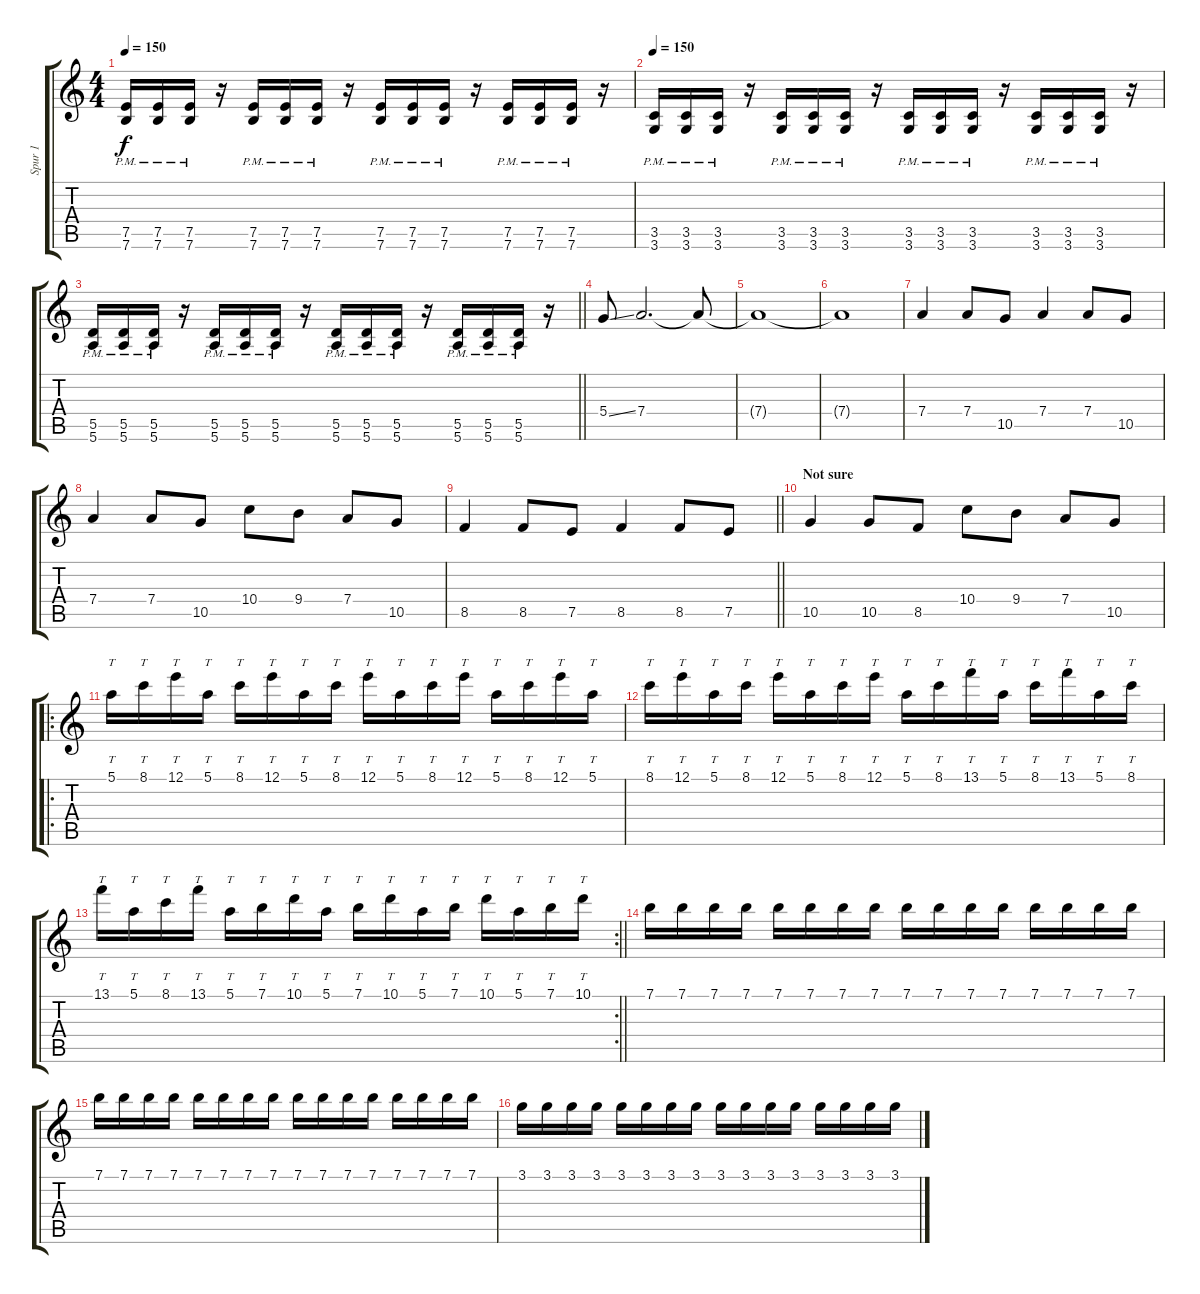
\track ("Spur 1" "Spur 1") {instrument overdrivenguitar}
\staff {score tabs}
\tuning (E4 B3 G3 D3 A2 E2) {hide}
\ts (4 4)
\tempo 150
\clef g2
\ks c
(7.5 7.6{pm}).16{dy f} (7.5 7.6{pm}).16 (7.5 7.6{pm}).16 r.16 (7.5 7.6{pm}).16 (7.5 7.6{pm}).16 (7.5 7.6{pm}).16 r.16 (7.5 7.6{pm}).16 (7.5 7.6{pm}).16 (7.5 7.6{pm}).16 r.16 (7.5 7.6{pm}).16 (7.5 7.6{pm}).16 (7.5 7.6{pm}).16 r.16 |
\tempo 150
(3.5 3.6{pm}).16 (3.5 3.6{pm}).16 (3.5 3.6{pm}).16 r.16 (3.5 3.6{pm}).16 (3.5 3.6{pm}).16 (3.5 3.6{pm}).16 r.16 (3.5 3.6{pm}).16 (3.5 3.6{pm}).16 (3.5 3.6{pm}).16 r.16 (3.5 3.6{pm}).16 (3.5 3.6{pm}).16 (3.5 3.6{pm}).16 r.16 |
\barLineRight lightlight
(5.5 5.6{pm}).16 (5.5 5.6{pm}).16 (5.5 5.6{pm}).16 r.16 (5.5 5.6{pm}).16 (5.5 5.6{pm}).16 (5.5 5.6{pm}).16 r.16 (5.5 5.6{pm}).16 (5.5 5.6{pm}).16 (5.5 5.6{pm}).16 r.16 (5.5 5.6{pm}).16 (5.5 5.6{pm}).16 (5.5 5.6{pm}).16 r.16 |
5.4{ss}.8 7.4.2{d} 7.4{t}.8 |
7.4{t}.1 |
7.4{t}.1 |
7.4.4 7.4.8 10.5.8 7.4.4 7.4.8 10.5.8 |
7.4.4 7.4.8 10.5.8 10.4.8 9.4.8 7.4.8 10.5.8 |
\barLineRight lightlight
8.5.4 8.5.8 7.5.8 8.5.4 8.5.8 7.5.8 |
\section ("" "Not sure")
10.5.4 10.5.8 8.5.8 10.4.8 9.4.8 7.4.8 10.5.8 |
\ro
5.1.16{tt} 8.1.16{tt} 12.1.16{tt} 5.1.16{tt} 8.1.16{tt} 12.1.16{tt} 5.1.16{tt} 8.1.16{tt} 12.1.16{tt} 5.1.16{tt} 8.1.16{tt} 12.1.16{tt} 5.1.16{tt} 8.1.16{tt} 12.1.16{tt} 5.1.16{tt} |
8.1.16{tt} 12.1.16{tt} 5.1.16{tt} 8.1.16{tt} 12.1.16{tt} 5.1.16{tt} 8.1.16{tt} 12.1.16{tt} 5.1.16{tt} 8.1.16{tt} 13.1.16{tt} 5.1.16{tt} 8.1.16{tt} 13.1.16{tt} 5.1.16{tt} 8.1.16{tt} |
\rc 2
\barLineRight lightlight
13.1.16{tt} 5.1.16{tt} 8.1.16{tt} 13.1.16{tt} 5.1.16{tt} 7.1.16{tt} 10.1.16{tt} 5.1.16{tt} 7.1.16{tt} 10.1.16{tt} 5.1.16{tt} 7.1.16{tt} 10.1.16{tt} 5.1.16{tt} 7.1.16{tt} 10.1.16{tt} |
7.1.16 7.1.16 7.1.16 7.1.16 7.1.16 7.1.16 7.1.16 7.1.16 7.1.16 7.1.16 7.1.16 7.1.16 7.1.16 7.1.16 7.1.16 7.1.16 |
7.1.16 7.1.16 7.1.16 7.1.16 7.1.16 7.1.16 7.1.16 7.1.16 7.1.16 7.1.16 7.1.16 7.1.16 7.1.16 7.1.16 7.1.16 7.1.16 |
3.1.16 3.1.16 3.1.16 3.1.16 3.1.16 3.1.16 3.1.16 3.1.16 3.1.16 3.1.16 3.1.16 3.1.16 3.1.16 3.1.16 3.1.16 3.1.16
